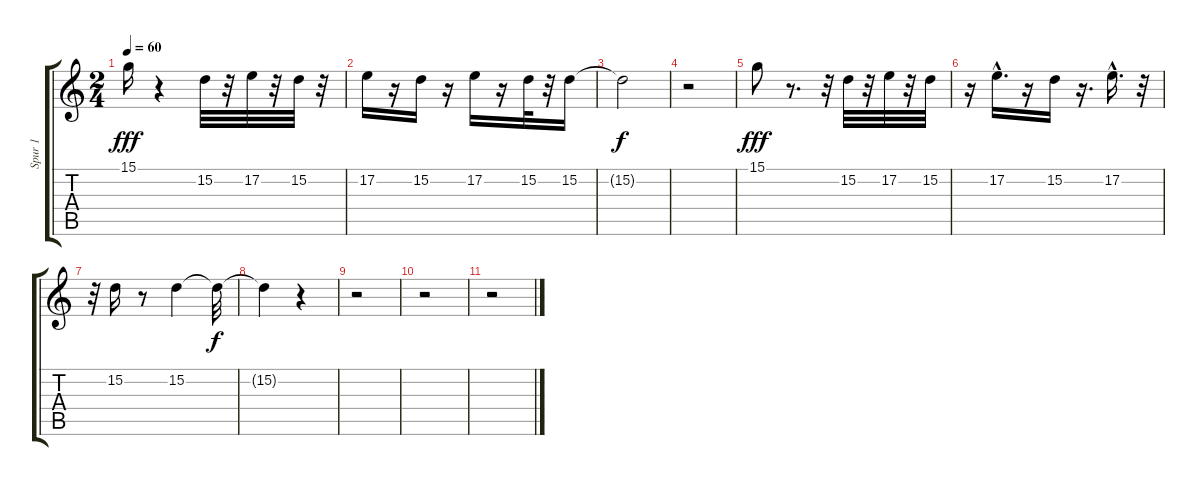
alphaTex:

\track ("Spur 1" "Spur 1") {instrument piccolo}
\staff {score tabs}
\tuning (E4 B3 G3 D3 A2 E2) {hide}
\ts (2 4)
\tempo 60
\clef g2
\ks c
15.1.16{dy fff} r.4 15.2.32 r.32 17.2.32 r.32 15.2.32 r.32 |
17.2.16 r.16 15.2.16 r.16 17.2.16 r.16 15.2.32 r.32 15.2.16 |
15.2{t}.2{dy f} |
r.2 |
15.1.8{dy fff} r.8{d} r.32 15.2.32 r.32 17.2.32 r.32 15.2.32 |
r.16 17.2{hac}.16{d} r.16 15.2.16 r.16{d} 17.2{hac}.16{d} r.32 |
r.32 15.2.16 r.8 15.2.4 15.2{t}.32{dy f} |
15.2{t}.4 r.4 |
r.2 |
r.2 |
r.2
